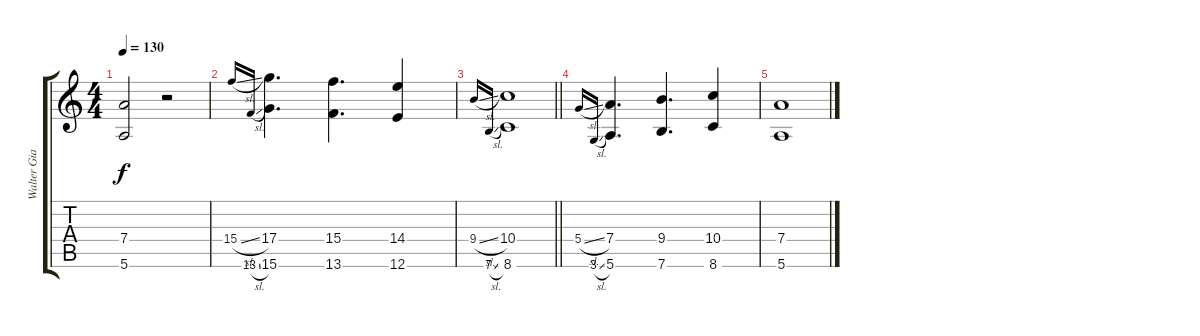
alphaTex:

\track ("Walter Giardino" "Walter Gia") {instrument distortionguitar}
\staff {score tabs}
\tuning (E4 B3 G3 D3 A2 E2) {hide}
\ts (4 4)
\tempo 130
\clef g2
\ks c
(7.4 5.6).2{dy f} r.2 |
15.4{sl}.16{gr onbeat} 13.6{sl}.16{gr onbeat} (17.4 15.6).4{d} (15.4 13.6).4{d} (14.4 12.6).4 |
\barLineRight lightlight
9.4{sl}.16{gr onbeat} 7.6{sl}.16{gr onbeat} (10.4 8.6).1 |
5.4{sl}.16{gr onbeat} 3.6{sl}.16{gr onbeat} (7.4 5.6).4{d} (9.4 7.6).4{d} (10.4 8.6).4 |
(7.4 5.6).1
